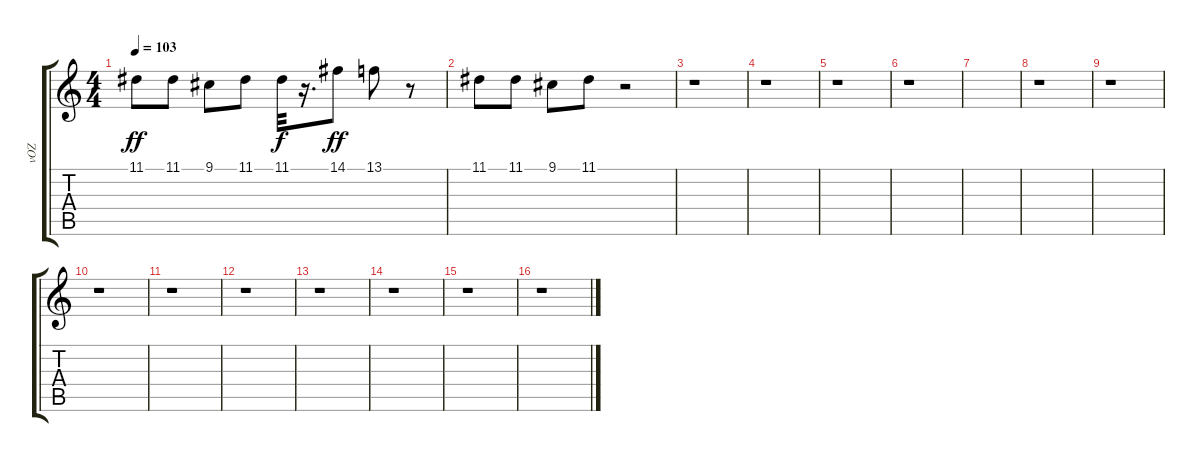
\track ("vOZ" "vOZ") {instrument lead6voice}
\staff {score tabs}
\tuning (E4 B3 G3 D3 A2 E2) {hide}
\ts (4 4)
\tempo 103
\clef g2
\ks c
11.1.8{dy ff} 11.1.8 9.1.8 11.1.8 11.1.32{dy f} r.16{d} 14.1.8{dy ff} 13.1.8 r.8 |
11.1.8 11.1.8 9.1.8 11.1.8 r.2 |
r.1 |
r.1 |
r.1 |
r.1 |
|
r.1 |
r.1 |
r.1 |
r.1 |
r.1 |
r.1 |
r.1 |
r.1 |
r.1
